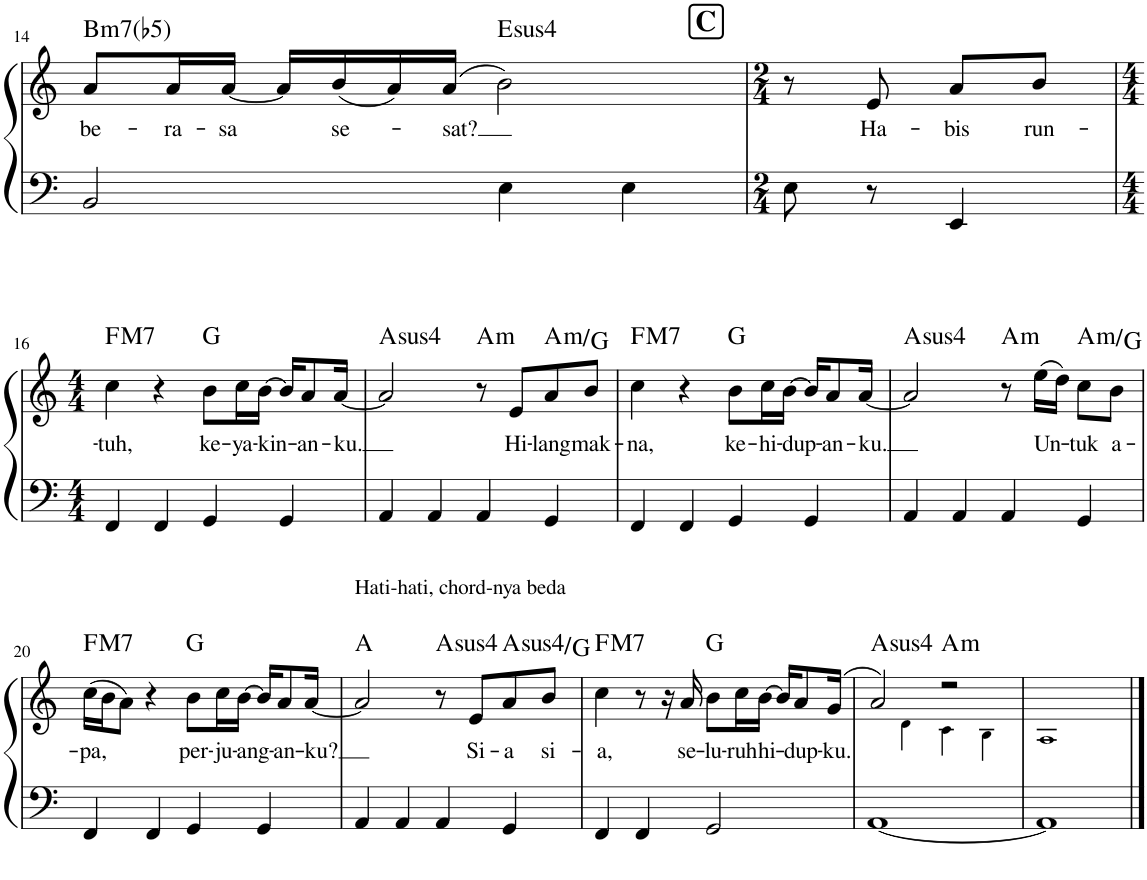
**kern	**kern	**text	**harte
*part1	*part1	*part1	*part1
*staff2	*staff1	*staff1	*
*I"Piano	*	*	*
*I'Pno.	*	*	*
!!LO:PB:g=z
*clefF4	*clefG2	*	*
*k[]	*k[]	*	*
*M4/4	*M4/4	*	*
=14	=14	=14	=14
!	!	!LO:LY:b	!LO:H:kt=m7(b5)
2BB/	8a/L	be-	B:hdim7
!	!	!LO:LY:b	!
.	16a/L	-ra-	.
!	!	!LO:LY:b	!
.	[16a/JJ	-sa	.
.	16a/LL]	.	.
!	!	!LO:LY:b	!
.	(16b/	se-	.
.	16a/)	.	.
!	!	!LO:LY:b	!
.	(16a/JJ	-sat?	.
!	!	!	!LO:H:kt=4
4E\	2b\)	.	E:sus4
4E\	.	.	.
!!LO:REH:place=s1:a:B:cj:fs=14:t=C
=15	=15	=15	=15
*M2/4	*M2/4	*	*
8E\	8r	.	.
!	!	!LO:LY:b	!
8r	8e/	Ha-	.
!	!	!LO:LY:b	!
4EE/	8a/L	-bis	.
!	!	!LO:LY:b	!
.	8b/J	run-	.
!!LO:LB:g=z
=16	=16	=16	=16
*M4/4	*M4/4	*	*
!	!	!LO:LY:b	!LO:H:kt=M7
4FF/	4cc\	-tuh,	F:maj7
4FF/	4r	.	.
!	!	!LO:LY:b	!
4GG/	8b\L	ke-	G:maj
!	!	!LO:LY:b	!
.	16cc\L	-ya-	.
!	!	!LO:LY:b	!
.	[16b\JJ	-kin-	.
4GG/	16b/KL]	.	.
!	!	!LO:LY:b	!
.	8a/	-an-	.
!	!	!LO:LY:b	!
.	[16a/Jk	-ku.	.
=17	=17	=17	=17
!	!	!	!LO:H:kt=4
4AA/	2a/]	.	A:sus4
4AA/	.	.	.
!	!	!	!LO:H:kt=m
4AA/	8r	.	A:min
!	!	!LO:LY:b	!
.	8e/L	Hi-	.
!	!	!LO:LY:b	!LO:H:kt=m
4GG/	8a/	-lang	A:min/b7
!	!	!LO:LY:b	!
.	8b/J	mak-	.
=18	=18	=18	=18
!	!	!LO:LY:b	!LO:H:kt=M7
4FF/	4cc\	-na,	F:maj7
4FF/	4r	.	.
!	!	!LO:LY:b	!
4GG/	8b\L	ke-	G:maj
!	!	!LO:LY:b	!
.	16cc\L	-hi-	.
!	!	!LO:LY:b	!
.	[16b\JJ	-dup-	.
4GG/	16b/KL]	.	.
!	!	!LO:LY:b	!
.	8a/	-an-	.
!	!	!LO:LY:b	!
.	[16a/Jk	-ku.	.
=19	=19	=19	=19
!	!	!	!LO:H:kt=4
4AA/	2a/]	.	A:sus4
4AA/	.	.	.
!	!	!	!LO:H:kt=m
4AA/	8r	.	A:min
!	!	!LO:LY:b	!
.	(16ee\LL	Un-	.
.	16dd\JJ)	.	.
!	!	!LO:LY:b	!LO:H:kt=m
4GG/	8cc\L	-tuk	A:min/b7
!	!	!LO:LY:b	!
.	8b\J	a-	.
!!LO:LB:g=z
=20	=20	=20	=20
!	!	!LO:LY:b	!LO:H:kt=M7
4FF/	(16cc\LL	-pa,	F:maj7
.	16b\J	.	.
.	8a\J)	.	.
4FF/	4r	.	.
!	!	!LO:LY:b	!
4GG/	8b\L	per-	G:maj
!	!	!LO:LY:b	!
.	16cc\L	-ju-	.
!	!	!LO:LY:b	!
.	[16b\JJ	-ang-	.
4GG/	16b/KL]	.	.
!	!	!LO:LY:b	!
.	8a/	-an-	.
!	!	!LO:LY:b	!
.	[16a/Jk	-ku?	.
=21	=21	=21	=21
!	!LO:TX:a:t=Hati-hati, chord-nya beda	!	!
4AA/	2a/]	.	A:maj
4AA/	.	.	.
!	!	!	!LO:H:kt=4
4AA/	8r	.	A:sus4
!	!	!LO:LY:b	!
.	8e/L	Si-	.
!	!	!LO:LY:b	!LO:H:kt=4
4GG/	8a/	-a	A:sus4/b7
!	!	!LO:LY:b	!
.	8b/J	si-	.
=22	=22	=22	=22
!	!	!LO:LY:b	!LO:H:kt=M7
4FF/	4cc\	-a,	F:maj7
4FF/	8r	.	.
.	16r	.	.
!	!	!LO:LY:b	!
.	16a/	se-	.
!	!	!LO:LY:b	!
2GG/	8b\L	-lu-	G:maj
!	!	!LO:LY:b	!
.	16cc\L	-ruh	.
!	!	!LO:LY:b	!
.	[16b\JJ	hi-	.
.	16b/KL]	.	.
!	!	!LO:LY:b	!
.	8a/	-dup-	.
!	!	!LO:LY:b	!
.	(16g/Jk	-ku.	.
=23	=23	=23	=23
*	*^	*	*
!	!	!	!	!LO:H:kt=4
[1AA	2a/)	4ryy	.	A:sus4
.	.	4d!\	.	.
!	!	!	!	!LO:H:kt=m
.	2r	4c!\	.	A:min
.	.	4B!\	.	.
*	*v	*v	*	*
=24	=24	=24	=24
1AA]	1A!	.	.
==	==	==	==
*-	*-	*-	*-
